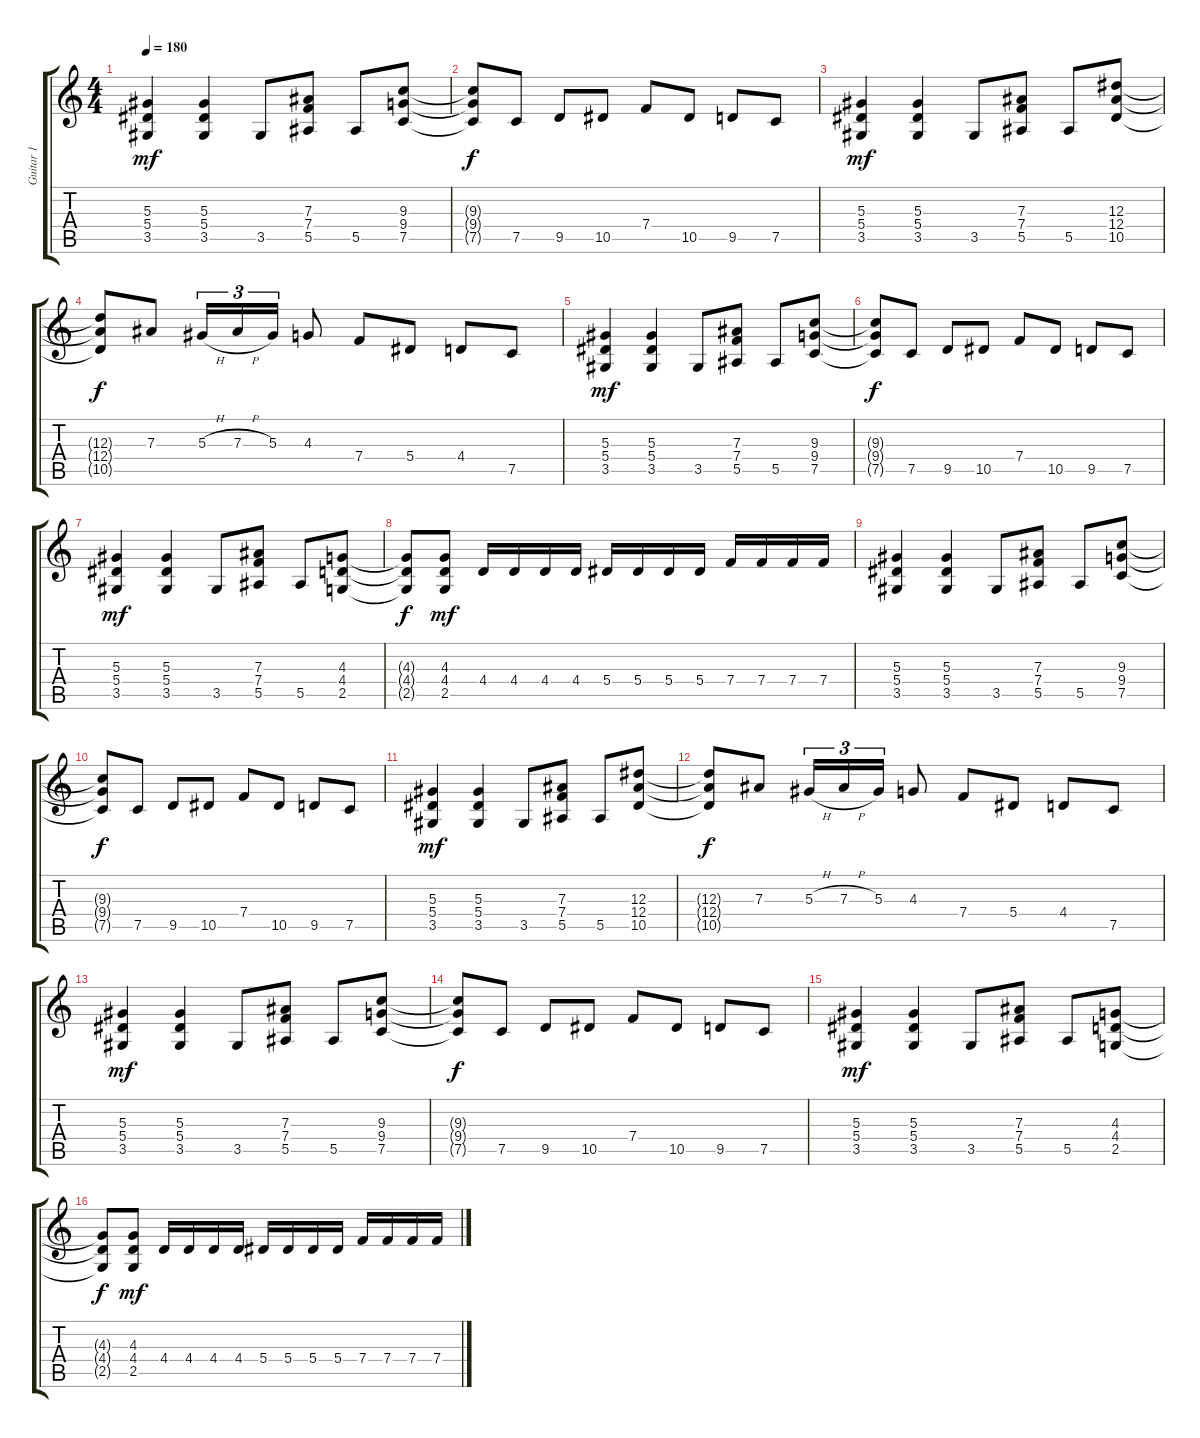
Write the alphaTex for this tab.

\track ("Guitar 1" "Guitar 1") {instrument distortionguitar}
\staff {score tabs}
\tuning (C4 G3 Eb3 Bb2 F2 C2) {hide}
\ts (4 4)
\tempo 180
\clef g2
\ks c
(5.3 5.4 3.5).4{dy mf} (5.3 5.4 3.5).4 3.5.8 (7.3 7.4 5.5).8 5.5.8 (9.3 9.4 7.5).8 |
(9.3{t} 9.4{t} 7.5{t}).8{dy f} 7.5.8 9.5.8 10.5.8 7.4.8 10.5.8 9.5.8 7.5.8 |
(5.3 5.4 3.5).4{dy mf} (5.3 5.4 3.5).4 3.5.8 (7.3 7.4 5.5).8 5.5.8 (12.3 12.4 10.5).8 |
(12.3{t} 12.4{t} 10.5{t}).8{dy f} 7.3.8 5.3{h}.16{tu (3 2)} 7.3{h}.16{tu (3 2)} 5.3.16{tu (3 2)} 4.3.8 7.4.8 5.4.8 4.4.8 7.5.8 |
(5.3 5.4 3.5).4{dy mf} (5.3 5.4 3.5).4 3.5.8 (7.3 7.4 5.5).8 5.5.8 (9.3 9.4 7.5).8 |
(9.3{t} 9.4{t} 7.5{t}).8{dy f} 7.5.8 9.5.8 10.5.8 7.4.8 10.5.8 9.5.8 7.5.8 |
(5.3 5.4 3.5).4{dy mf} (5.3 5.4 3.5).4 3.5.8 (7.3 7.4 5.5).8 5.5.8 (4.3 4.4 2.5).8 |
(4.3{t} 4.4{t} 2.5{t}).8{dy f} (4.3 4.4 2.5).8{dy mf} 4.4.16 4.4.16 4.4.16 4.4.16 5.4.16 5.4.16 5.4.16 5.4.16 7.4.16 7.4.16 7.4.16 7.4.16 |
(5.3 5.4 3.5).4 (5.3 5.4 3.5).4 3.5.8 (7.3 7.4 5.5).8 5.5.8 (9.3 9.4 7.5).8 |
(9.3{t} 9.4{t} 7.5{t}).8{dy f} 7.5.8 9.5.8 10.5.8 7.4.8 10.5.8 9.5.8 7.5.8 |
(5.3 5.4 3.5).4{dy mf} (5.3 5.4 3.5).4 3.5.8 (7.3 7.4 5.5).8 5.5.8 (12.3 12.4 10.5).8 |
(12.3{t} 12.4{t} 10.5{t}).8{dy f} 7.3.8 5.3{h}.16{tu (3 2)} 7.3{h}.16{tu (3 2)} 5.3.16{tu (3 2)} 4.3.8 7.4.8 5.4.8 4.4.8 7.5.8 |
(5.3 5.4 3.5).4{dy mf} (5.3 5.4 3.5).4 3.5.8 (7.3 7.4 5.5).8 5.5.8 (9.3 9.4 7.5).8 |
(9.3{t} 9.4{t} 7.5{t}).8{dy f} 7.5.8 9.5.8 10.5.8 7.4.8 10.5.8 9.5.8 7.5.8 |
(5.3 5.4 3.5).4{dy mf} (5.3 5.4 3.5).4 3.5.8 (7.3 7.4 5.5).8 5.5.8 (4.3 4.4 2.5).8 |
(4.3{t} 4.4{t} 2.5{t}).8{dy f} (4.3 4.4 2.5).8{dy mf} 4.4.16 4.4.16 4.4.16 4.4.16 5.4.16 5.4.16 5.4.16 5.4.16 7.4.16 7.4.16 7.4.16 7.4.16
